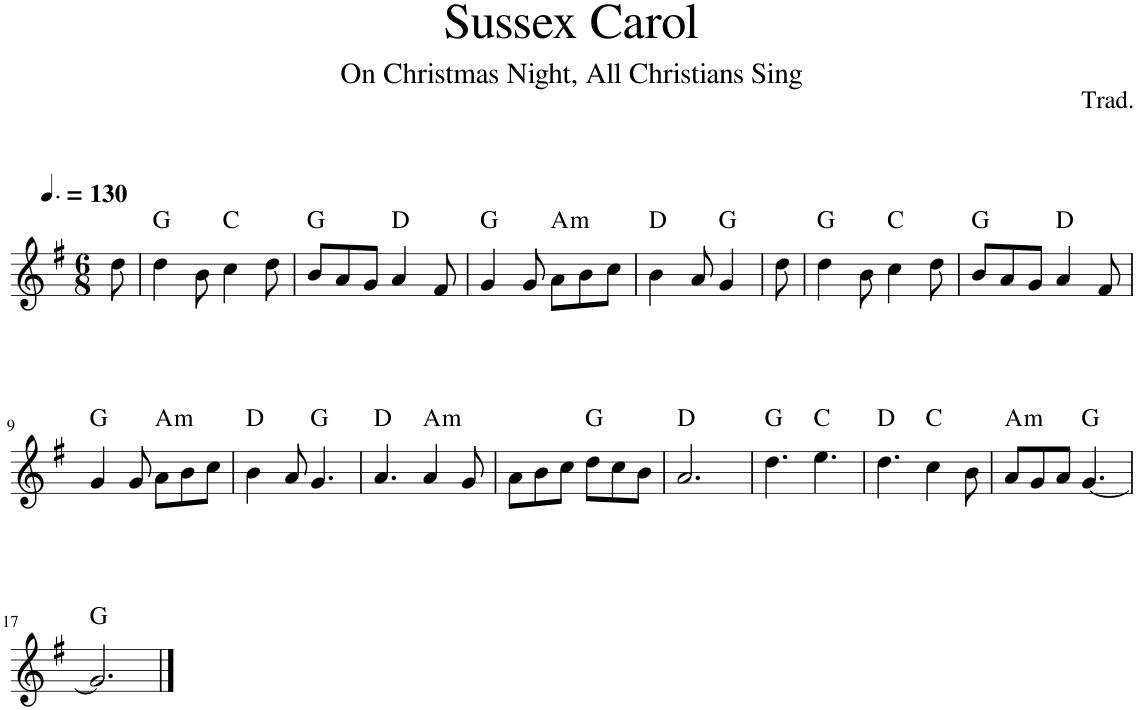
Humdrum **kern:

**kern	**harte
*part1	*part1
*staff1	*
*I"Piano	*
*I'Pno	*
*clefG2	*
*k[f#]	*
*G:	*
*M6/8	*
*MM195	*
=1	=1
8dd\	.
=2	=2
4dd\	G:maj
8b\	.
4cc\	C:maj
8dd\	.
=3	=3
8b/L	G:maj
8a/	.
8g/J	.
4a/	D:maj
8f#/	.
=4	=4
4g/	G:maj
8g/	.
!	!LO:H:kt=m
8a\L	A:min
8b\	.
8cc\J	.
=5	=5
4b\	D:maj
8a/	.
4g/	G:maj
=6	=6
8dd\	.
=7	=7
4dd\	G:maj
8b\	.
4cc\	C:maj
8dd\	.
=8	=8
8b/L	G:maj
8a/	.
8g/J	.
4a/	D:maj
8f#/	.
!!LO:LB:g=z
=9	=9
4g/	G:maj
8g/	.
!	!LO:H:kt=m
8a\L	A:min
8b\	.
8cc\J	.
=10	=10
4b\	D:maj
8a/	.
4.g/	G:maj
=11	=11
4.a/	D:maj
!	!LO:H:kt=m
4a/	A:min
8g/	.
=12	=12
8a\L	.
8b\	.
8cc\J	.
8dd\L	G:maj
8cc\	.
8b\J	.
=13	=13
2.a/	D:maj
=14	=14
4.dd\	G:maj
4.ee\	C:maj
=15	=15
4.dd\	D:maj
4cc\	C:maj
8b\	.
=16	=16
!	!LO:H:kt=m
8a/L	A:min
8g/	.
8a/J	.
[4.g/	G:maj
!!LO:LB:g=z
=17	=17
2.g/]	G:maj
==	==
*-	*-
